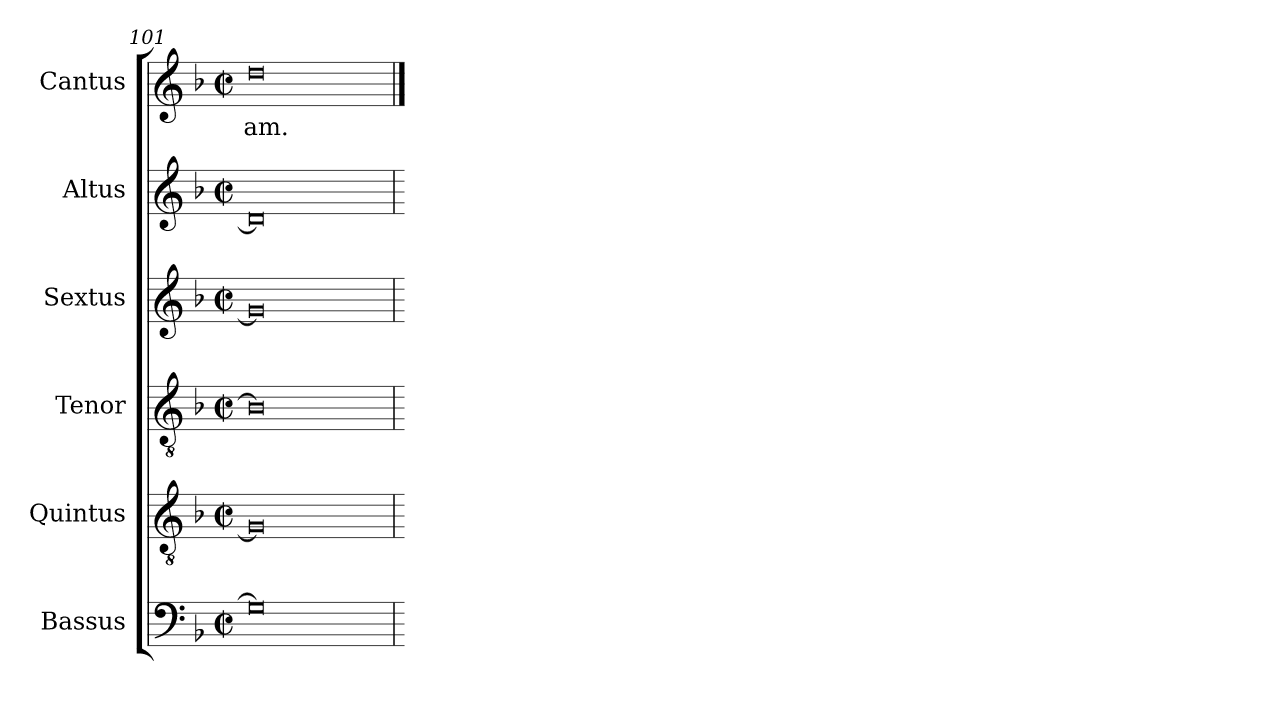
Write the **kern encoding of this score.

**kern	**kern	**kern	**kern	**kern	**kern	**text
*part6	*part5	*part4	*part3	*part2	*part1	*part1
*staff6	*staff5	*staff4	*staff3	*staff2	*staff1	*staff1
*I"Bassus	*I"Quintus	*I"Tenor	*I"Sextus	*I"Altus	*I"Cantus	*
*clefF4	*clefGv2	*clefGv2	*clefG2	*clefG2	*clefG2	*
*k[b-]	*k[b-]	*k[b-]	*k[b-]	*k[b-]	*k[b-]	*
*F:	*F:	*F:	*F:	*F:	*F:	*
*M2/2	*M2/2	*M2/2	*M2/2	*M2/2	*M2/2	*
*met(c|)	*met(c|)	*met(c|)	*met(c|)	*met(c|)	*met(c|)	*
=101	=101	=101	=101	=101	=101	=101
!	!	!	!	!	!	!LO:LY:b:cj
0G]	0G]	0B]	0g]	0d]	0dd	-am.
=	=	=	=	=	==	==
*-	*-	*-	*-	*-	*-	*-
